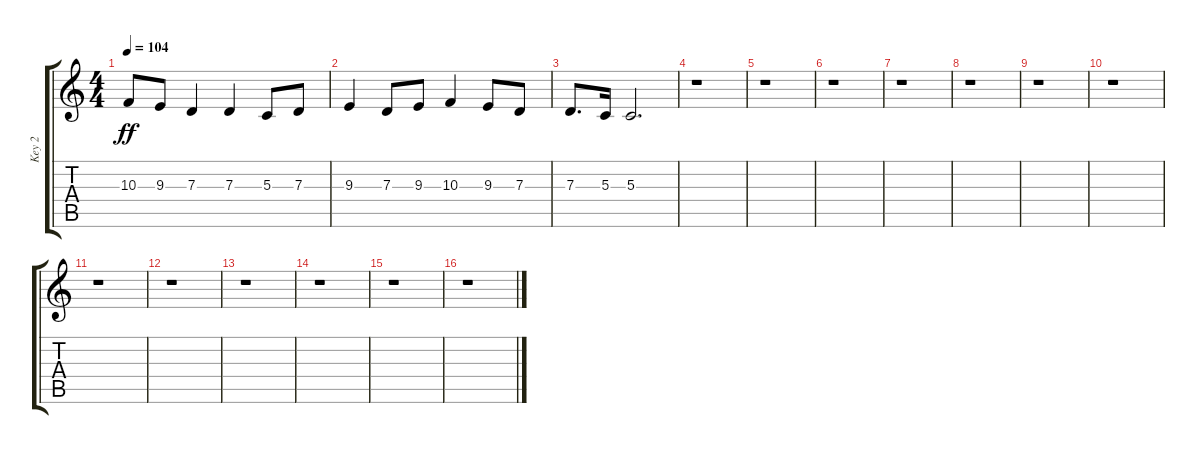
\track ("Key 2" "Key 2") {instrument fx4atmosphere}
\staff {score tabs}
\tuning (E4 B3 G3 D3 A2 E2) {hide}
\ts (4 4)
\tempo 104
\clef g2
\ks c
10.3.8{dy ff} 9.3.8 7.3.4 7.3.4 5.3.8 7.3.8 |
9.3.4 7.3.8 9.3.8 10.3.4 9.3.8 7.3.8 |
7.3.8{d} 5.3.16 5.3.2{d} |
r.1 |
r.1 |
r.1 |
r.1 |
r.1 |
r.1 |
r.1 |
r.1 |
r.1 |
r.1 |
r.1 |
r.1 |
r.1
